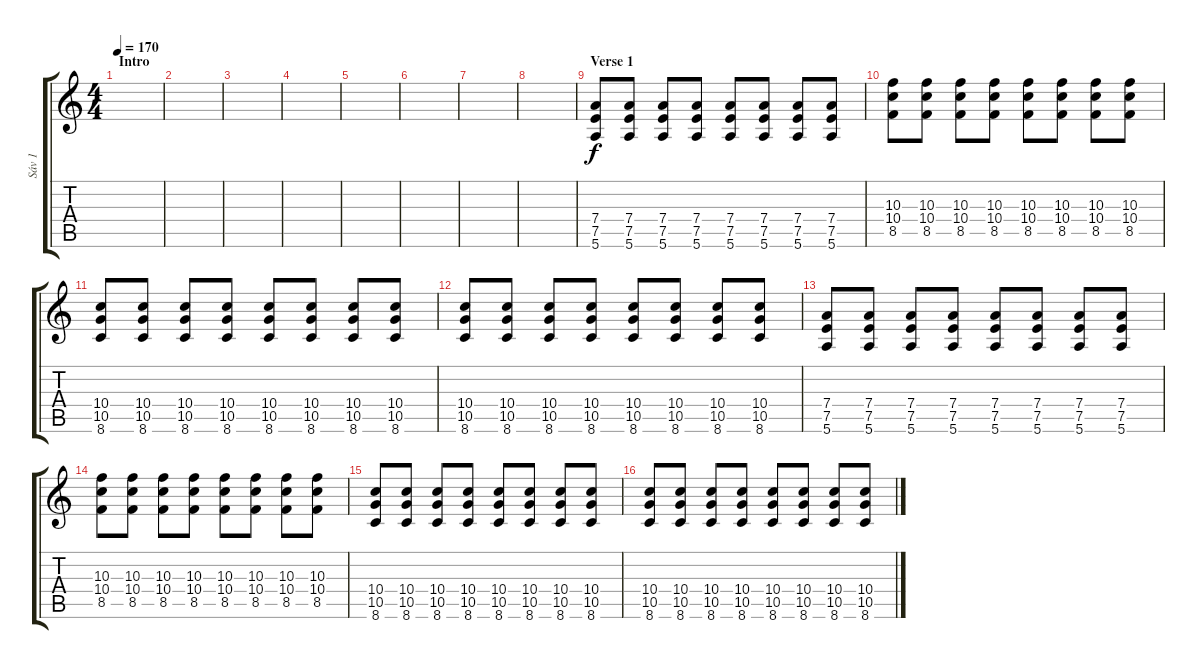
\track ("Sáv 1" "Sáv 1") {instrument distortionguitar}
\staff {score tabs}
\tuning (E4 B3 G3 D3 A2 E2) {hide}
\ts (4 4)
\section ("" "Intro")
\tempo 170
\clef g2
\ks c
|
|
|
|
|
|
|
|
\section ("" "Verse 1")
(7.4 7.5 5.6).8 (7.4 7.5 5.6).8 (7.4 7.5 5.6).8 (7.4 7.5 5.6).8 (7.4 7.5 5.6).8 (7.4 7.5 5.6).8 (7.4 7.5 5.6).8 (7.4 7.5 5.6).8 |
(10.3 10.4 8.5).8 (10.3 10.4 8.5).8 (10.3 10.4 8.5).8 (10.3 10.4 8.5).8 (10.3 10.4 8.5).8 (10.3 10.4 8.5).8 (10.3 10.4 8.5).8 (10.3 10.4 8.5).8 |
(10.4 10.5 8.6).8 (10.4 10.5 8.6).8 (10.4 10.5 8.6).8 (10.4 10.5 8.6).8 (10.4 10.5 8.6).8 (10.4 10.5 8.6).8 (10.4 10.5 8.6).8 (10.4 10.5 8.6).8 |
(10.4 10.5 8.6).8 (10.4 10.5 8.6).8 (10.4 10.5 8.6).8 (10.4 10.5 8.6).8 (10.4 10.5 8.6).8 (10.4 10.5 8.6).8 (10.4 10.5 8.6).8 (10.4 10.5 8.6).8 |
(7.4 7.5 5.6).8 (7.4 7.5 5.6).8 (7.4 7.5 5.6).8 (7.4 7.5 5.6).8 (7.4 7.5 5.6).8 (7.4 7.5 5.6).8 (7.4 7.5 5.6).8 (7.4 7.5 5.6).8 |
(10.3 10.4 8.5).8 (10.3 10.4 8.5).8 (10.3 10.4 8.5).8 (10.3 10.4 8.5).8 (10.3 10.4 8.5).8 (10.3 10.4 8.5).8 (10.3 10.4 8.5).8 (10.3 10.4 8.5).8 |
(10.4 10.5 8.6).8 (10.4 10.5 8.6).8 (10.4 10.5 8.6).8 (10.4 10.5 8.6).8 (10.4 10.5 8.6).8 (10.4 10.5 8.6).8 (10.4 10.5 8.6).8 (10.4 10.5 8.6).8 |
(10.4 10.5 8.6).8 (10.4 10.5 8.6).8 (10.4 10.5 8.6).8 (10.4 10.5 8.6).8 (10.4 10.5 8.6).8 (10.4 10.5 8.6).8 (10.4 10.5 8.6).8 (10.4 10.5 8.6).8
